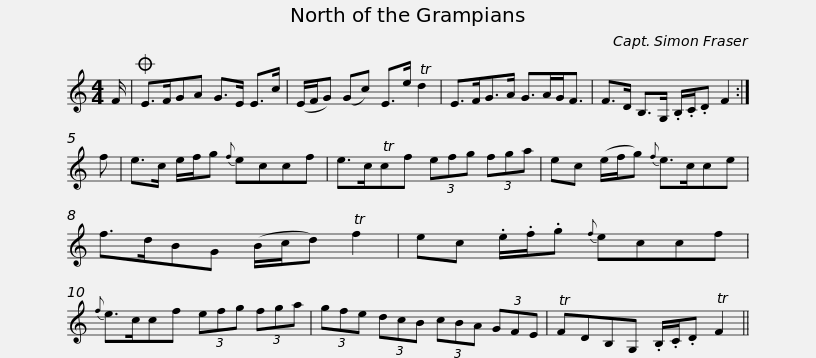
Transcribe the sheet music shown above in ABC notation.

X:1
L:1/8
M:4/4
I:linebreak $
K:C
V:1 treble
V:1
 F/ |O E>FGA G>E E>c | (E/F/G) (Gc) E>e Td2 | E>FG>A G>AG<F | F>D B,>G, .B,/.C/.D F2 :| %5
 f |$ e>c e/f/g{f} eccf | e>cTcf (3efg (3fga | ec (e/f/g){f} e>cce | f>dBG (B/c/d) Tf2 |$ %10
 ec .e/.f/.g{f} eccf |{f} e>ccf (3efg (3fga | (3gfe (3dcB (3cBA (3GFE | TFDB,G, .B,/.C/.D TF2 || %14
